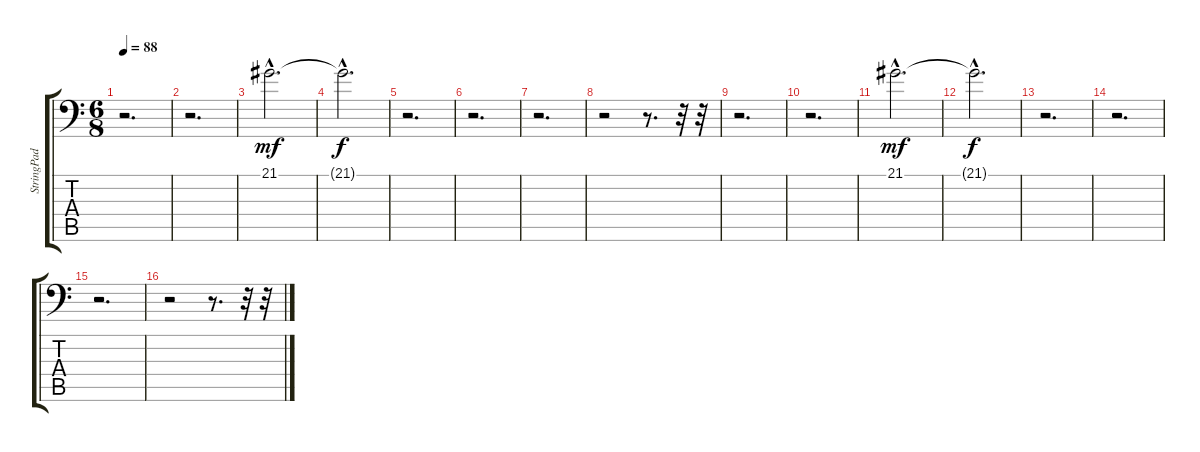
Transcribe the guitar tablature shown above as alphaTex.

\track ("StringPad           " "StringPad ") {instrument stringensemble1}
\staff {score tabs}
\tuning (B2 Gb2 Db2 Ab1 Eb1 Bb0) {hide}
\ts (6 8)
\tempo 88
\clef f4
\ks c
r.2{d dy mf} |
r.2{d} |
21.1{hac}.2{d} |
21.1{hac t}.2{d dy f} |
r.2{d} |
r.2{d} |
r.2{d} |
r.2 r.8{d} r.32 r.32 |
r.2{d} |
r.2{d} |
21.1{hac}.2{d dy mf} |
21.1{hac t}.2{d dy f} |
r.2{d} |
r.2{d} |
r.2{d} |
r.2 r.8{d} r.32 r.32
